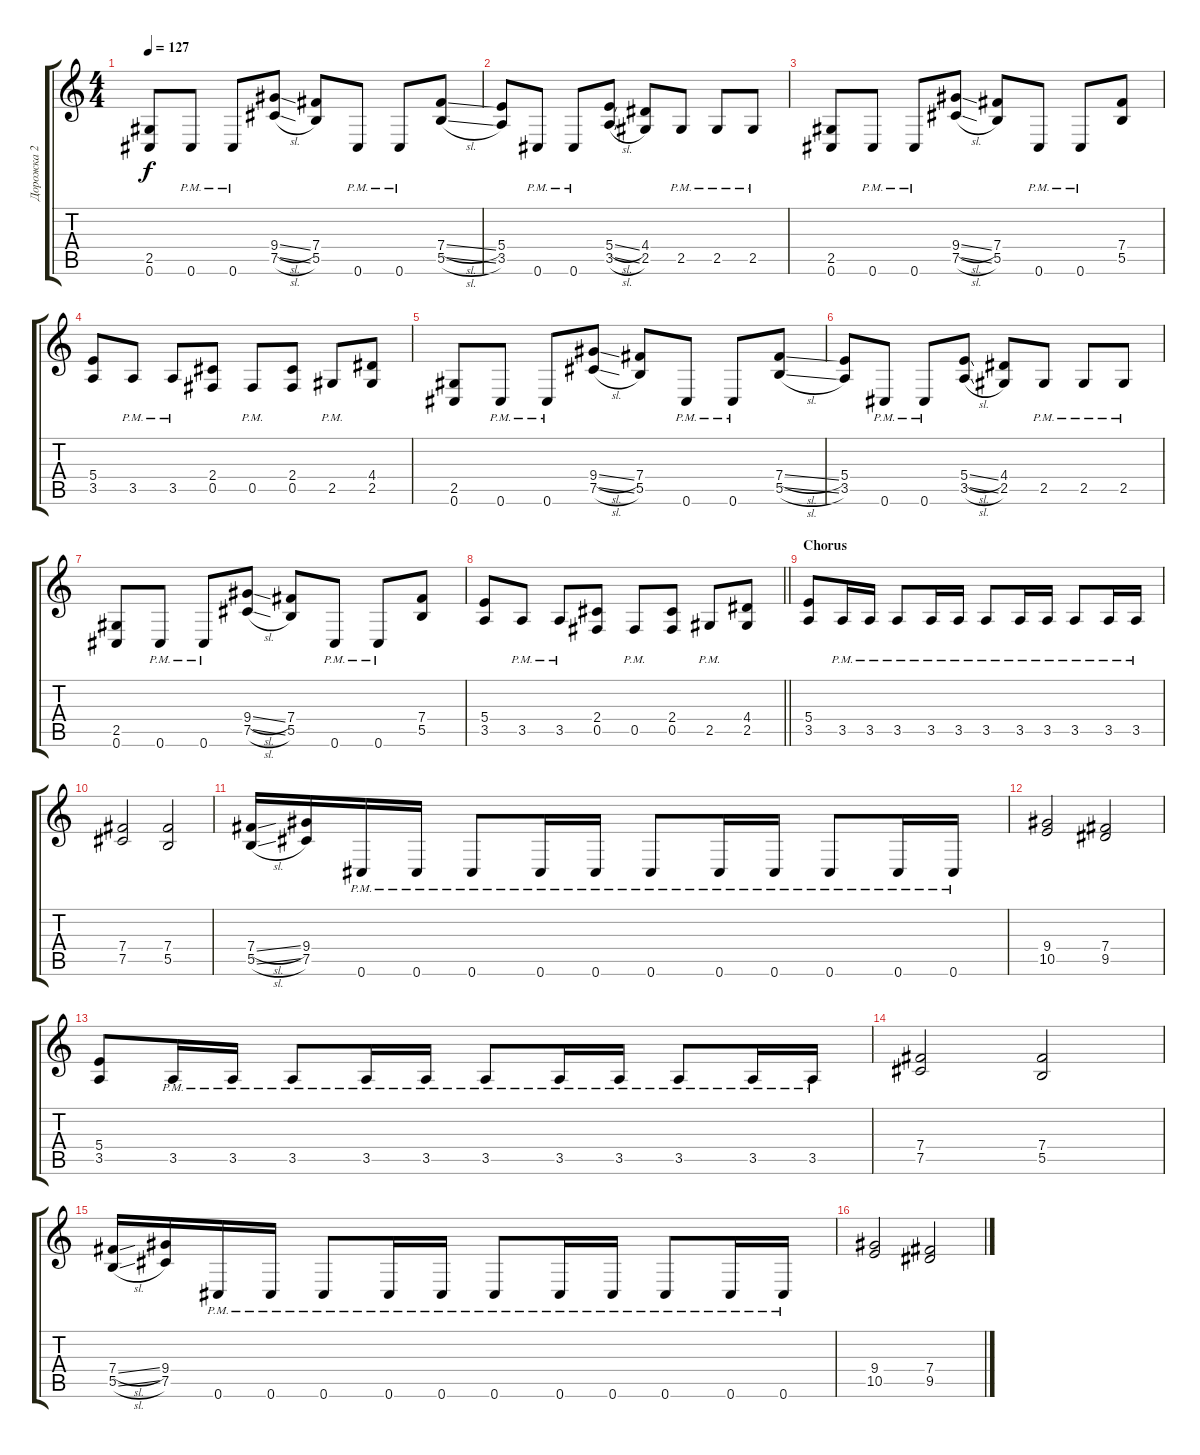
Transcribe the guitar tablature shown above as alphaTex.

\track ("Дорожка 2" "Дорожка 2") {instrument distortionguitar}
\staff {score tabs}
\tuning (Db4 Ab3 E3 B2 Gb2 Db2) {hide}
\ts (4 4)
\tempo 127
\clef g2
\ks c
(2.5 0.6).8{dy f} 0.6{pm}.8 0.6{pm}.8 (9.4{sl} 7.5{sl}).8 (7.4 5.5).8 0.6{pm}.8 0.6{pm}.8 (7.4{sl} 5.5{sl}).8 |
(5.4 3.5).8 0.6{pm}.8 0.6{pm}.8 (5.4{sl} 3.5{sl}).8 (4.4 2.5).8 2.5{pm}.8 2.5{pm}.8 2.5{pm}.8 |
(2.5 0.6).8 0.6{pm}.8 0.6{pm}.8 (9.4{sl} 7.5{sl}).8 (7.4 5.5).8 0.6{pm}.8 0.6{pm}.8 (7.4 5.5).8 |
(5.4 3.5).8 3.5{pm}.8 3.5{pm}.8 (2.4 0.5).8 0.5{pm}.8 (2.4 0.5).8 2.5{pm}.8 (4.4 2.5).8 |
(2.5 0.6).8 0.6{pm}.8 0.6{pm}.8 (9.4{sl} 7.5{sl}).8 (7.4 5.5).8 0.6{pm}.8 0.6{pm}.8 (7.4{sl} 5.5{sl}).8 |
(5.4 3.5).8 0.6{pm}.8 0.6{pm}.8 (5.4{sl} 3.5{sl}).8 (4.4 2.5).8 2.5{pm}.8 2.5{pm}.8 2.5{pm}.8 |
(2.5 0.6).8 0.6{pm}.8 0.6{pm}.8 (9.4{sl} 7.5{sl}).8 (7.4 5.5).8 0.6{pm}.8 0.6{pm}.8 (7.4 5.5).8 |
\barLineRight lightlight
(5.4 3.5).8 3.5{pm}.8 3.5{pm}.8 (2.4 0.5).8 0.5{pm}.8 (2.4 0.5).8 2.5{pm}.8 (4.4 2.5).8 |
\section ("" "Chorus")
(5.4 3.5).8 3.5{pm}.16 3.5{pm}.16 3.5{pm}.8 3.5{pm}.16 3.5{pm}.16 3.5{pm}.8 3.5{pm}.16 3.5{pm}.16 3.5{pm}.8 3.5{pm}.16 3.5{pm}.16 |
(7.4 7.5).2 (7.4 5.5).2 |
(7.4{sl} 5.5{sl}).16 (9.4 7.5).16 0.6{pm}.16 0.6{pm}.16 0.6{pm}.8 0.6{pm}.16 0.6{pm}.16 0.6{pm}.8 0.6{pm}.16 0.6{pm}.16 0.6{pm}.8 0.6{pm}.16 0.6{pm}.16 |
(9.4 10.5).2 (7.4 9.5).2 |
(5.4 3.5).8 3.5{pm}.16 3.5{pm}.16 3.5{pm}.8 3.5{pm}.16 3.5{pm}.16 3.5{pm}.8 3.5{pm}.16 3.5{pm}.16 3.5{pm}.8 3.5{pm}.16 3.5{pm}.16 |
(7.4 7.5).2 (7.4 5.5).2 |
(7.4{sl} 5.5{sl}).16 (9.4 7.5).16 0.6{pm}.16 0.6{pm}.16 0.6{pm}.8 0.6{pm}.16 0.6{pm}.16 0.6{pm}.8 0.6{pm}.16 0.6{pm}.16 0.6{pm}.8 0.6{pm}.16 0.6{pm}.16 |
(9.4 10.5).2 (7.4 9.5).2
